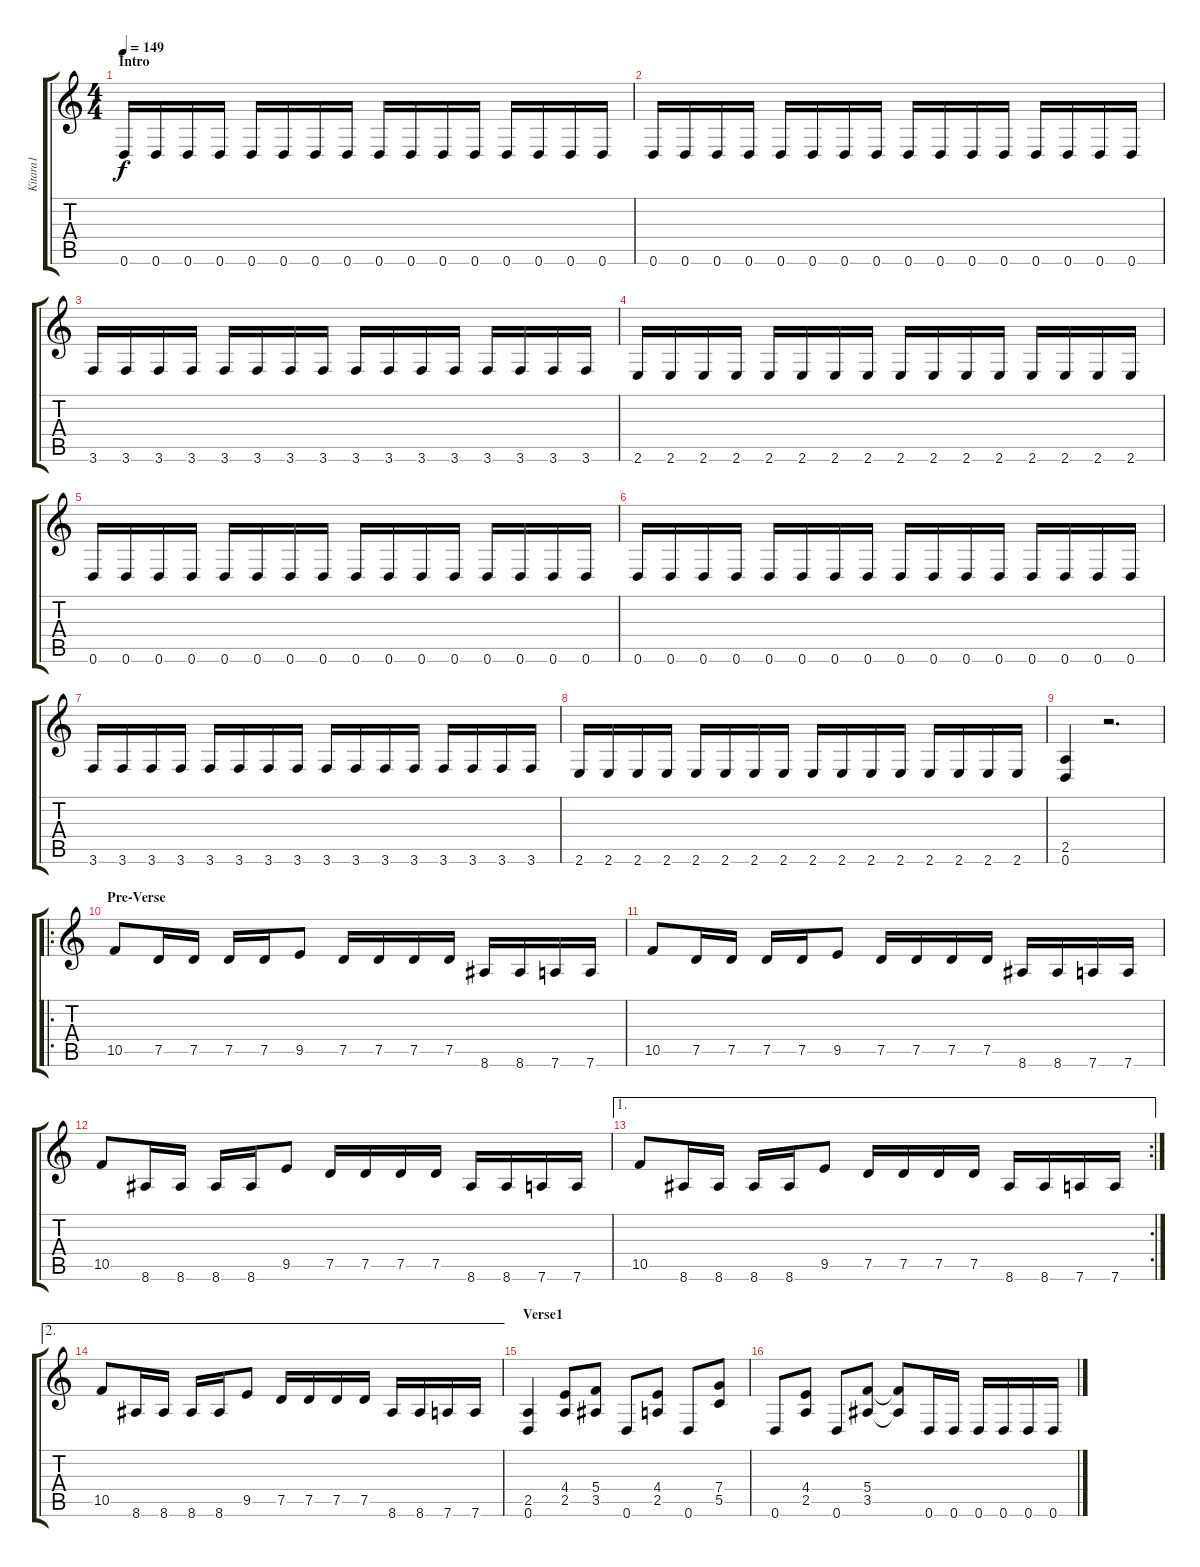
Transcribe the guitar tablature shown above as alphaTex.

\track ("Kitara1" "Kitara1") {instrument distortionguitar}
\staff {score tabs}
\tuning (D4 A3 F3 C3 G2 D2) {hide}
\ts (4 4)
\section ("" "Intro")
\tempo 149
\clef g2
\ks c
0.6.16{dy f instrument distortionguitar} 0.6.16 0.6.16 0.6.16 0.6.16 0.6.16 0.6.16 0.6.16 0.6.16 0.6.16 0.6.16 0.6.16 0.6.16 0.6.16 0.6.16 0.6.16 |
0.6.16 0.6.16 0.6.16 0.6.16 0.6.16 0.6.16 0.6.16 0.6.16 0.6.16 0.6.16 0.6.16 0.6.16 0.6.16 0.6.16 0.6.16 0.6.16 |
3.6.16 3.6.16 3.6.16 3.6.16 3.6.16 3.6.16 3.6.16 3.6.16 3.6.16 3.6.16 3.6.16 3.6.16 3.6.16 3.6.16 3.6.16 3.6.16 |
2.6.16 2.6.16 2.6.16 2.6.16 2.6.16 2.6.16 2.6.16 2.6.16 2.6.16 2.6.16 2.6.16 2.6.16 2.6.16 2.6.16 2.6.16 2.6.16 |
0.6.16 0.6.16 0.6.16 0.6.16 0.6.16 0.6.16 0.6.16 0.6.16 0.6.16 0.6.16 0.6.16 0.6.16 0.6.16 0.6.16 0.6.16 0.6.16 |
0.6.16 0.6.16 0.6.16 0.6.16 0.6.16 0.6.16 0.6.16 0.6.16 0.6.16 0.6.16 0.6.16 0.6.16 0.6.16 0.6.16 0.6.16 0.6.16 |
3.6.16 3.6.16 3.6.16 3.6.16 3.6.16 3.6.16 3.6.16 3.6.16 3.6.16 3.6.16 3.6.16 3.6.16 3.6.16 3.6.16 3.6.16 3.6.16 |
2.6.16 2.6.16 2.6.16 2.6.16 2.6.16 2.6.16 2.6.16 2.6.16 2.6.16 2.6.16 2.6.16 2.6.16 2.6.16 2.6.16 2.6.16 2.6.16 |
(2.5 0.6).4 r.2{d} |
\ro
\section ("" "Pre-Verse")
10.5.8 7.5.16 7.5.16 7.5.16 7.5.16 9.5.8 7.5.16 7.5.16 7.5.16 7.5.16 8.6.16 8.6.16 7.6.16 7.6.16 |
10.5.8 7.5.16 7.5.16 7.5.16 7.5.16 9.5.8 7.5.16 7.5.16 7.5.16 7.5.16 8.6.16 8.6.16 7.6.16 7.6.16 |
10.5.8 8.6.16 8.6.16 8.6.16 8.6.16 9.5.8 7.5.16 7.5.16 7.5.16 7.5.16 8.6.16 8.6.16 7.6.16 7.6.16 |
\ae 1
\rc 2
10.5.8 8.6.16 8.6.16 8.6.16 8.6.16 9.5.8 7.5.16 7.5.16 7.5.16 7.5.16 8.6.16 8.6.16 7.6.16 7.6.16 |
\ae 2
10.5.8 8.6.16 8.6.16 8.6.16 8.6.16 9.5.8 7.5.16 7.5.16 7.5.16 7.5.16 8.6.16 8.6.16 7.6.16 7.6.16 |
\section ("" "Verse1")
(2.5 0.6).4 (4.4 2.5).8 (5.4 3.5).8 0.6.8 (4.4 2.5).8 0.6.8 (7.4 5.5).8 |
0.6.8 (4.4 2.5).8 0.6.8 (5.4 3.5).8 (5.4{t} 3.5{t}).8 0.6.16 0.6.16 0.6.16 0.6.16 0.6.16 0.6.16
